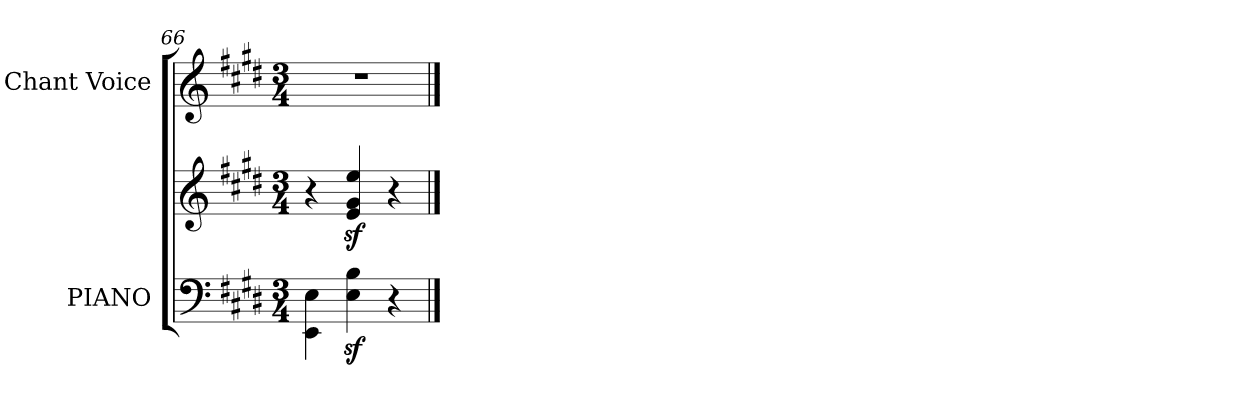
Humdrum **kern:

**kern	**kern	**kern
*part2	*part2	*part1
*staff3	*staff2	*staff1
*I"PIANO	*	*I"Chant Voice
*I'Pno	*	*
!!LO:PB:g=z
*clefF4	*clefG2	*clefG2
*k[f#c#g#d#]	*k[f#c#g#d#]	*k[f#c#g#d#]
*M3/4	*M3/4	*M3/4
=66	=66	=66
4EE\ 4E\	4r	2.r
4E\z< 4B\z<	4e/z< 4g#/z< 4ee/z<	.
4r	4r	.
==	==	==
*-	*-	*-
